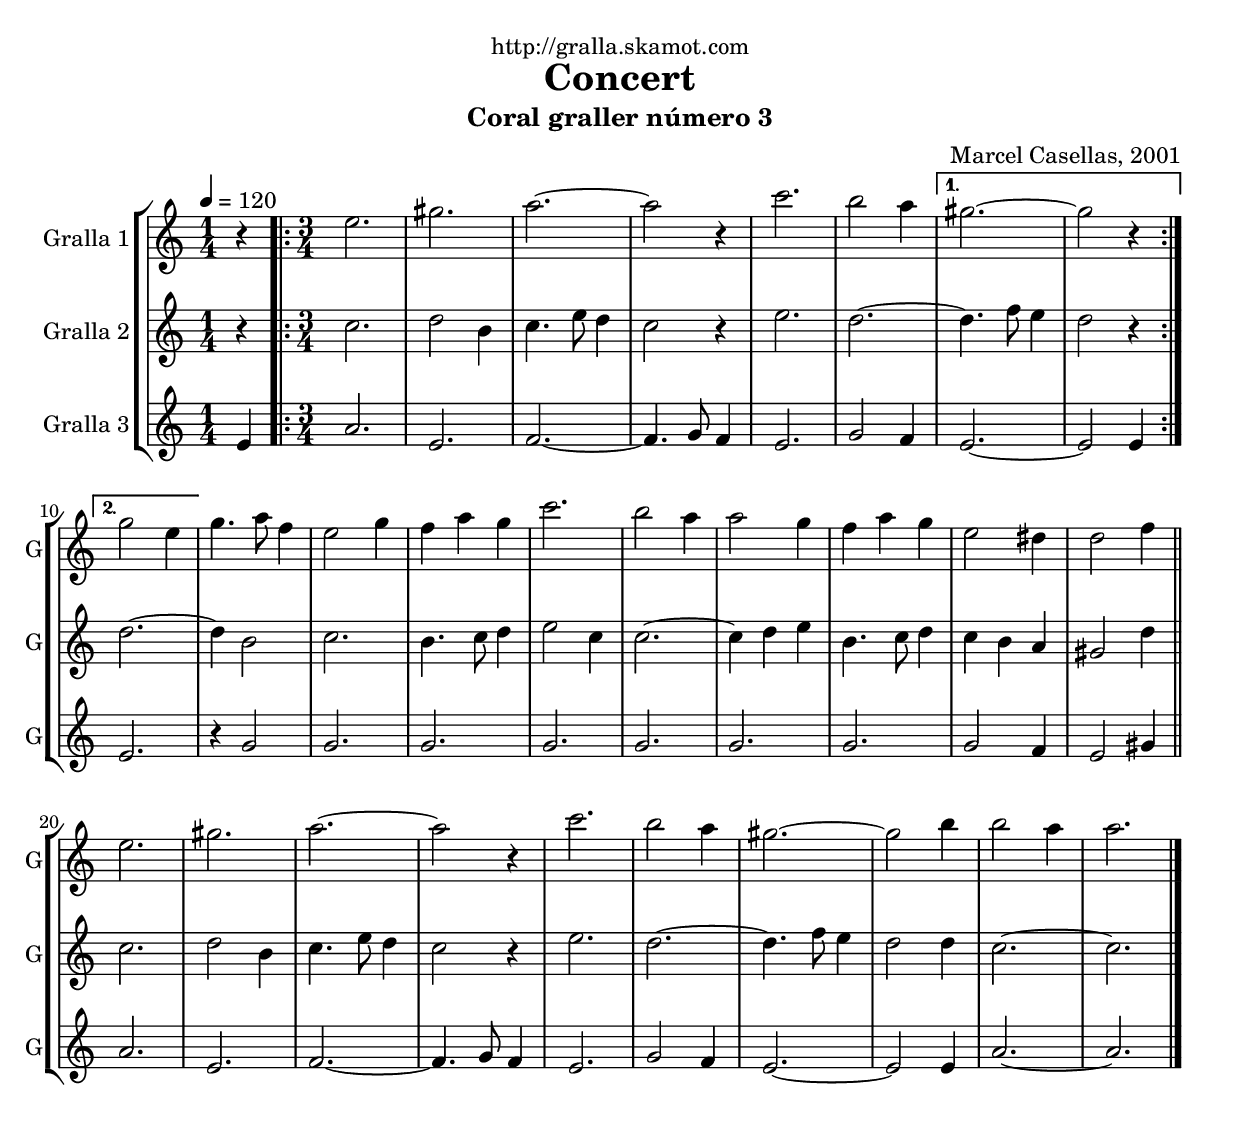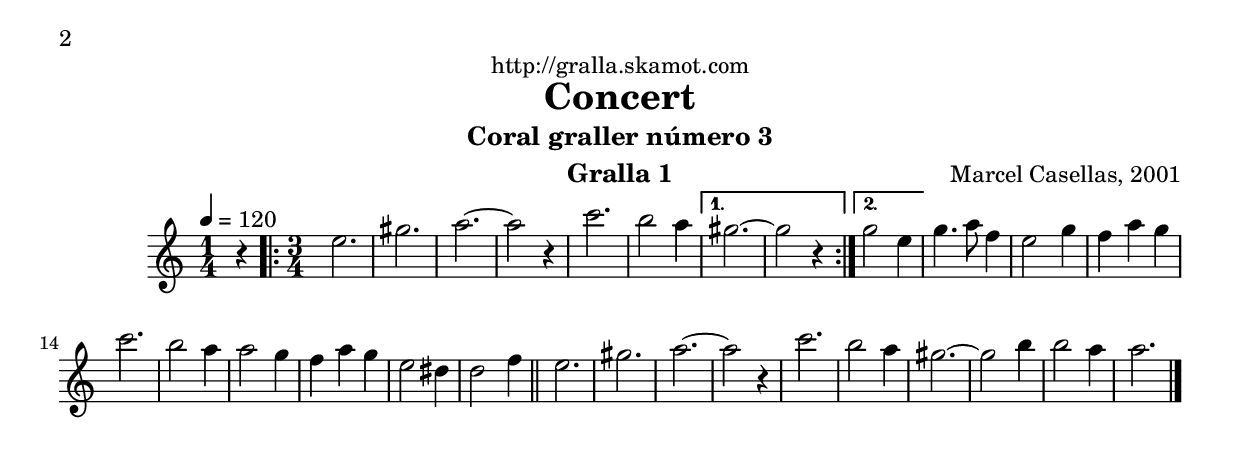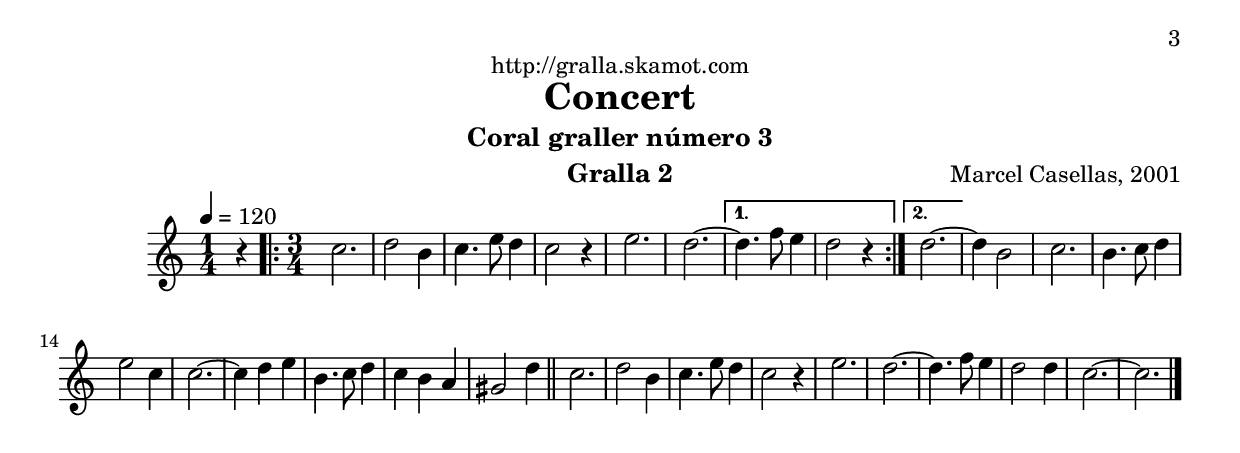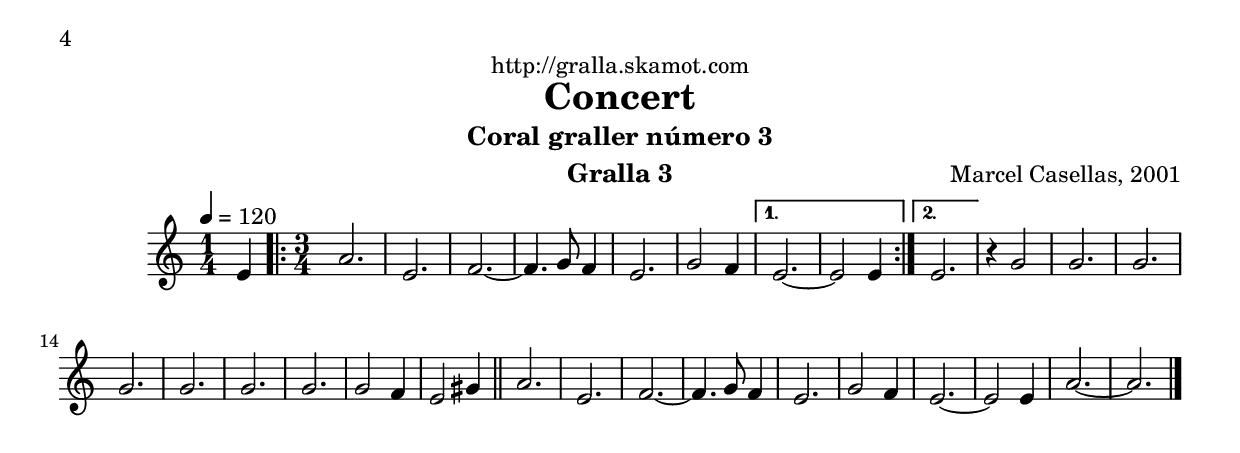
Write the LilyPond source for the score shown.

\version "2.16.2"

\header {
  dedication="http://gralla.skamot.com"
  title="Concert"
  subtitle="Coral graller número 3"
  subsubtitle=""
  poet=""
  meter=""
  piece=""
  composer="Marcel Casellas, 2001"
  arranger=""
  opus=""
  instrument=""
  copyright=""
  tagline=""
}

liniaroAa =
\relative e''
{
  \tempo 4=120
  \clef treble
  \key c \major
  \time 1/4
  r4  |
  \time 3/4   \repeat volta 2 { e2.  |
  gis2.  |
  a2. ~  |
  %05
  a2 r4  |
  c2.  |
  b2 a4 }
  \alternative { { gis2. ~  |
  gis2 r4 }
  %10
  { g2 e4 } }
  g4. a8 f4  |
  e2 g4  |
  f4 a g  |
  c2.  |
  %15
  b2 a4  |
  a2 g4  |
  f4 a g  |
  e2 dis4  |
  d2 f4  \bar "||"
  %20
  e2.  |
  gis2.  |
  a2. ~  |
  a2 r4  |
  c2.  |
  %25
  b2 a4  |
  gis2. ~  |
  gis2 b4  |
  b2 a4  |
  a2.  \bar "|."
}

liniaroAb =
\relative c''
{
  \tempo 4=120
  \clef treble
  \key c \major
  \time 1/4
  r4  |
  \time 3/4   \repeat volta 2 { c2.  |
  d2 b4  |
  c4. e8 d4  |
  %05
  c2 r4  |
  e2.  |
  d2. ~ }
  \alternative { { d4. f8 e4  |
  d2 r4 }
  %10
  { d2. ~ } }
  d4 b2  |
  c2.  |
  b4. c8 d4  |
  e2 c4  |
  %15
  c2. ~  |
  c4 d e  |
  b4. c8 d4  |
  c4 b a  |
  gis2 d'4  \bar "||"
  %20
  c2.  |
  d2 b4  |
  c4. e8 d4  |
  c2 r4  |
  e2.  |
  %25
  d2. ~  |
  d4. f8 e4  |
  d2 d4  |
  c2. ~  |
  c2.  \bar "|."
}

liniaroAc =
\relative e'
{
  \tempo 4=120
  \clef treble
  \key c \major
  \time 1/4
  e4  |
  \time 3/4   \repeat volta 2 { a2.  |
  e2.  |
  f2. ~  |
  %05
  f4. g8 f4  |
  e2.  |
  g2 f4 }
  \alternative { { e2. ~  |
  e2 e4 }
  %10
  { e2. } }
  r4 g2  |
  g2.  | % troigo!
  g2.  | % troigo!
  g2.  | % troigo!
  %15
  g2.  | % troigo!
  g2.  | % troigo!
  g2.  | % troigo!
  g2 f4  | % troigo!
  e2 gis4  \bar "||"
  %20
  a2.  |
  e2.  |
  f2. ~  |
  f4. g8 f4  |
  e2.  |
  %25
  g2 f4  |
  e2. ~  |
  e2 e4  |
  a2. ~  |
  a2.  \bar "|."
}

\bookpart {
  \score {
    \new StaffGroup {
      \override Score.RehearsalMark #'self-alignment-X = #LEFT
      <<
        \new Staff \with {instrumentName = #"Gralla 1" shortInstrumentName = #"G"} \liniaroAa
        \new Staff \with {instrumentName = #"Gralla 2" shortInstrumentName = #"G"} \liniaroAb
        \new Staff \with {instrumentName = #"Gralla 3" shortInstrumentName = #"G"} \liniaroAc
      >>
    }
    \layout {}
  }
  \score { \unfoldRepeats
    \new StaffGroup {
      \override Score.RehearsalMark #'self-alignment-X = #LEFT
      <<
        \new Staff \with {instrumentName = #"Gralla 1" shortInstrumentName = #"G"} \liniaroAa
        \new Staff \with {instrumentName = #"Gralla 2" shortInstrumentName = #"G"} \liniaroAb
        \new Staff \with {instrumentName = #"Gralla 3" shortInstrumentName = #"G"} \liniaroAc
      >>
    }
    \midi {
      \set Staff.midiInstrument = "oboe"
      \set DrumStaff.midiInstrument = "drums"
    }
  }
}

\bookpart {
  \header {instrument="Gralla 1"}
  \score {
    \new StaffGroup {
      \override Score.RehearsalMark #'self-alignment-X = #LEFT
      <<
        \new Staff \liniaroAa
      >>
    }
    \layout {}
  }
  \score { \unfoldRepeats
    \new StaffGroup {
      \override Score.RehearsalMark #'self-alignment-X = #LEFT
      <<
        \new Staff \liniaroAa
      >>
    }
    \midi {
      \set Staff.midiInstrument = "oboe"
      \set DrumStaff.midiInstrument = "drums"
    }
  }
}

\bookpart {
  \header {instrument="Gralla 2"}
  \score {
    \new StaffGroup {
      \override Score.RehearsalMark #'self-alignment-X = #LEFT
      <<
        \new Staff \liniaroAb
      >>
    }
    \layout {}
  }
  \score { \unfoldRepeats
    \new StaffGroup {
      \override Score.RehearsalMark #'self-alignment-X = #LEFT
      <<
        \new Staff \liniaroAb
      >>
    }
    \midi {
      \set Staff.midiInstrument = "oboe"
      \set DrumStaff.midiInstrument = "drums"
    }
  }
}

\bookpart {
  \header {instrument="Gralla 3"}
  \score {
    \new StaffGroup {
      \override Score.RehearsalMark #'self-alignment-X = #LEFT
      <<
        \new Staff \liniaroAc
      >>
    }
    \layout {}
  }
  \score { \unfoldRepeats
    \new StaffGroup {
      \override Score.RehearsalMark #'self-alignment-X = #LEFT
      <<
        \new Staff \liniaroAc
      >>
    }
    \midi {
      \set Staff.midiInstrument = "oboe"
      \set DrumStaff.midiInstrument = "drums"
    }
  }
}

